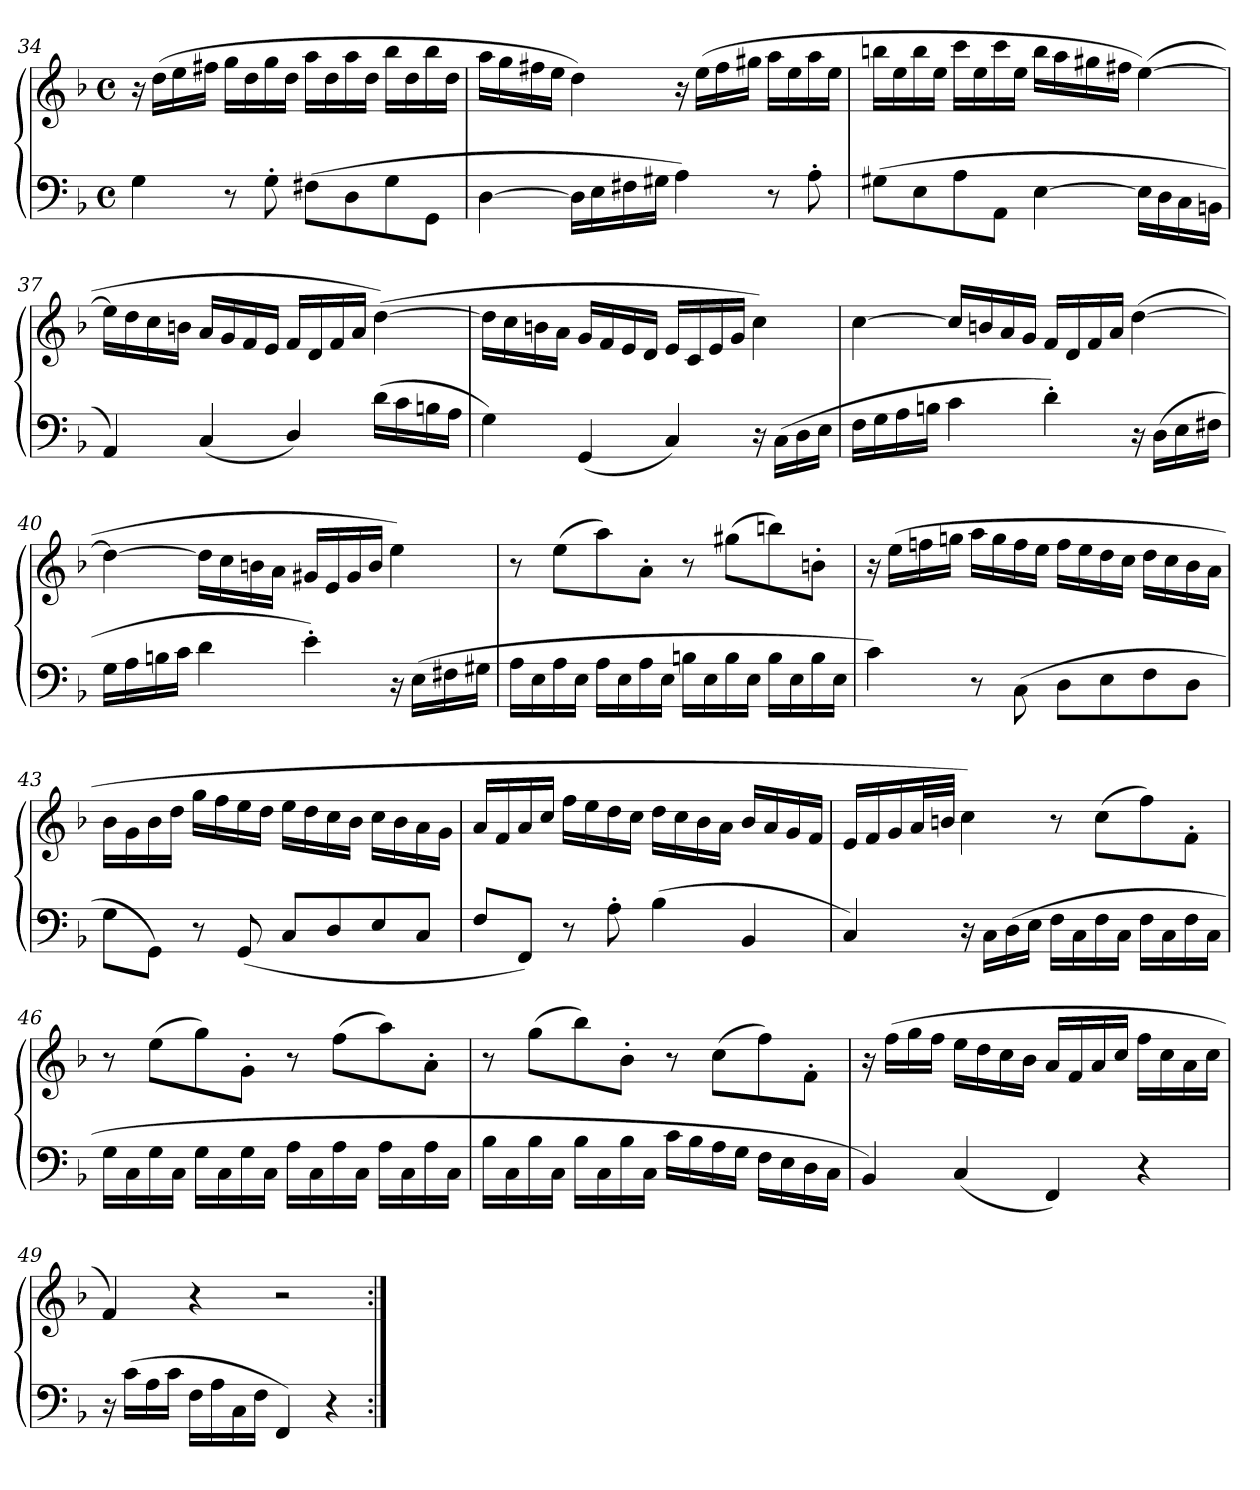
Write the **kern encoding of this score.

**kern	**kern
*part1	*part1
*staff2	*staff1
*clefF4	*clefG2
*k[b-]	*k[b-]
*F:	*F:
*M4/4	*M4/4
*met(c)	*met(c)
=34	=34
4G\	16r
.	(16dd\LL
.	16ee\
.	16ff#X\JJ
8r	16gg\LL
.	16dd\
8G'\	16gg\
.	16dd\JJ
(8F#X\L	16aa\LL
.	16dd\
8D\	16aa\
.	16dd\JJ
8G\	16bb-\LL
.	16dd\
8GG\J	16bb-\
.	16dd\JJ
=35	=35
[4D\	16aa\LL
.	16gg\
.	16ff#X\
.	16ee\JJ
16D\LL]	4dd\)
16E\	.
16F#X\	.
16G#X\JJ	.
4A\)	16r
.	(16ee\LL
.	16ff#\
.	16gg#X\JJ
8r	16aa\LL
.	16ee\
8A'\	16aa\
.	16ee\JJ
=36	=36
(8G#X\L	16bbn\LL
.	16ee\
8E\	16bb\
.	16ee\JJ
8A\	16ccc\LL
.	16ee\
8AA\J	16ccc\
.	16ee\JJ
[4E\	16bb\LL
.	16aa\
.	16gg#X\
.	16ff#X\JJ
16E\LL]	([4ee\)
16D\	.
16C\	.
16BBn\JJ	.
=37	=37
4AA/)	16ee\LL]
.	16dd\
.	16cc\
.	16bn\JJ
(4C/	16a/LL
.	16g/
.	16f/
.	16e/JJ
4D/)	16f/LL
.	16d/
.	16f/
.	16a/JJ
(16d\LL	([4dd\)
16c\	.
16Bn\	.
16A\JJ	.
=38	=38
4G\)	16dd\LL]
.	16cc\
.	16bn\
.	16a\JJ
(4GG/	16g/LL
.	16f/
.	16e/
.	16d/JJ
4C/)	16e/LL
.	16c/
.	16e/
.	16g/JJ
16r	4cc\)
(16C\LL	.
16D\	.
16E\JJ	.
=39	=39
16F\LL	[4cc\
16G\	.
16A\	.
16Bn\JJ	.
4c\	16cc/LL]
.	16bn/
.	16a/
.	16g/JJ
4d'\)	16f/LL
.	16d/
.	16f/
.	16a/JJ
16r	([4dd\
(16D\LL	.
16E\	.
16F#X\JJ	.
=40	=40
16G\LL	4dd\_
16A\	.
16Bn\	.
16c\JJ	.
4d\	16dd\LL]
.	16cc\
.	16bn\
.	16a\JJ
4e'\)	16g#X/LL
.	16e/
.	16g#/
.	16b/JJ
16r	4ee\)
(16E\LL	.
16F#X\	.
16G#X\JJ	.
=41	=41
16A\LL	8r
16E\	.
16A\	(8ee\L
16E\JJ	.
16A\LL	8aa\)
16E\	.
16A\	8a'\J
16E\JJ	.
16Bn\LL	8r
16E\	.
16B\	(8gg#X\L
16E\JJ	.
16B\LL	8bbn\)
16E\	.
16B\	8bn'\J
16E\JJ	.
=42	=42
4c\)	16r
.	(16ee\LL
.	16ffn\
.	16ggn\JJ
8r	16aa\LL
.	16gg\
(8C\	16ff\
.	16ee\JJ
8D\L	16ff\LL
.	16ee\
8E\	16dd\
.	16cc\JJ
8F\	16dd\LL
.	16cc\
8D\J	16b-\
.	16a\JJ
=43	=43
8G\L	16b-\LL
.	16g\
8GG\J)	16b-\
.	16dd\JJ
8r	16gg\LL
.	16ff\
(8GG/	16ee\
.	16dd\JJ
8C/L	16ee\LL
.	16dd\
8D/	16cc\
.	16b-\JJ
8E/	16cc\LL
.	16b-\
8C/J	16a\
.	16g\JJ
=44	=44
8F/L	16a/LL
.	16f/
8FF/J)	16a/
.	16cc/JJ
8r	16ff\LL
.	16ee\
8A'\	16dd\
.	16cc\JJ
(4B-\	16dd\LL
.	16cc\
.	16b-\
.	16a\JJ
4BB-/	16b-/LL
.	16a/
.	16g/
.	16f/JJ
=45	=45
4C/)	16e/LL
.	16f/
.	16g/
.	32a/L
.	32bn/JJJ
16r	4cc\)
16C\LL	.
(16D\	.
16E\JJ	.
16F\LL	8r
16C\	.
16F\	(8cc\L
16C\JJ	.
16F\LL	8ff\)
16C\	.
16F\	8f'\J
16C\JJ	.
=46	=46
16G\LL	8r
16C\	.
16G\	(8ee\L
16C\JJ	.
16G\LL	8gg\)
16C\	.
16G\	8g'\J
16C\JJ	.
16A\LL	8r
16C\	.
16A\	(8ff\L
16C\JJ	.
16A\LL	8aa\)
16C\	.
16A\	8a'\J
16C\JJ	.
=47	=47
16B-\LL	8r
16C\	.
16B-\	(8gg\L
16C\JJ	.
16B-\LL	8bb-\)
16C\	.
16B-\	8b-'\J
16C\JJ	.
16c\LL	8r
16B-\	.
16A\	(8cc\L
16G\JJ	.
16F\LL	8ff\)
16E\	.
16D\	8f'\J
16C\JJ	.
=48	=48
4BB-/)	16r
.	(16ff\LL
.	16gg\
.	16ff\JJ
(4C/	16ee\LL
.	16dd\
.	16cc\
.	16b-\JJ
4FF/)	16a/LL
.	16f/
.	16a/
.	16cc/JJ
4r	16ff\LL
.	16cc\
.	16a\
.	16cc\JJ
=49	=49
16r	4f/)
(16c\LL	.
16A\	.
16c\JJ	.
16F\LL	4r
16A\	.
16C\	.
16F\JJ	.
4FF/)	2r
4r	.
=:|!	=:|!
*-	*-
